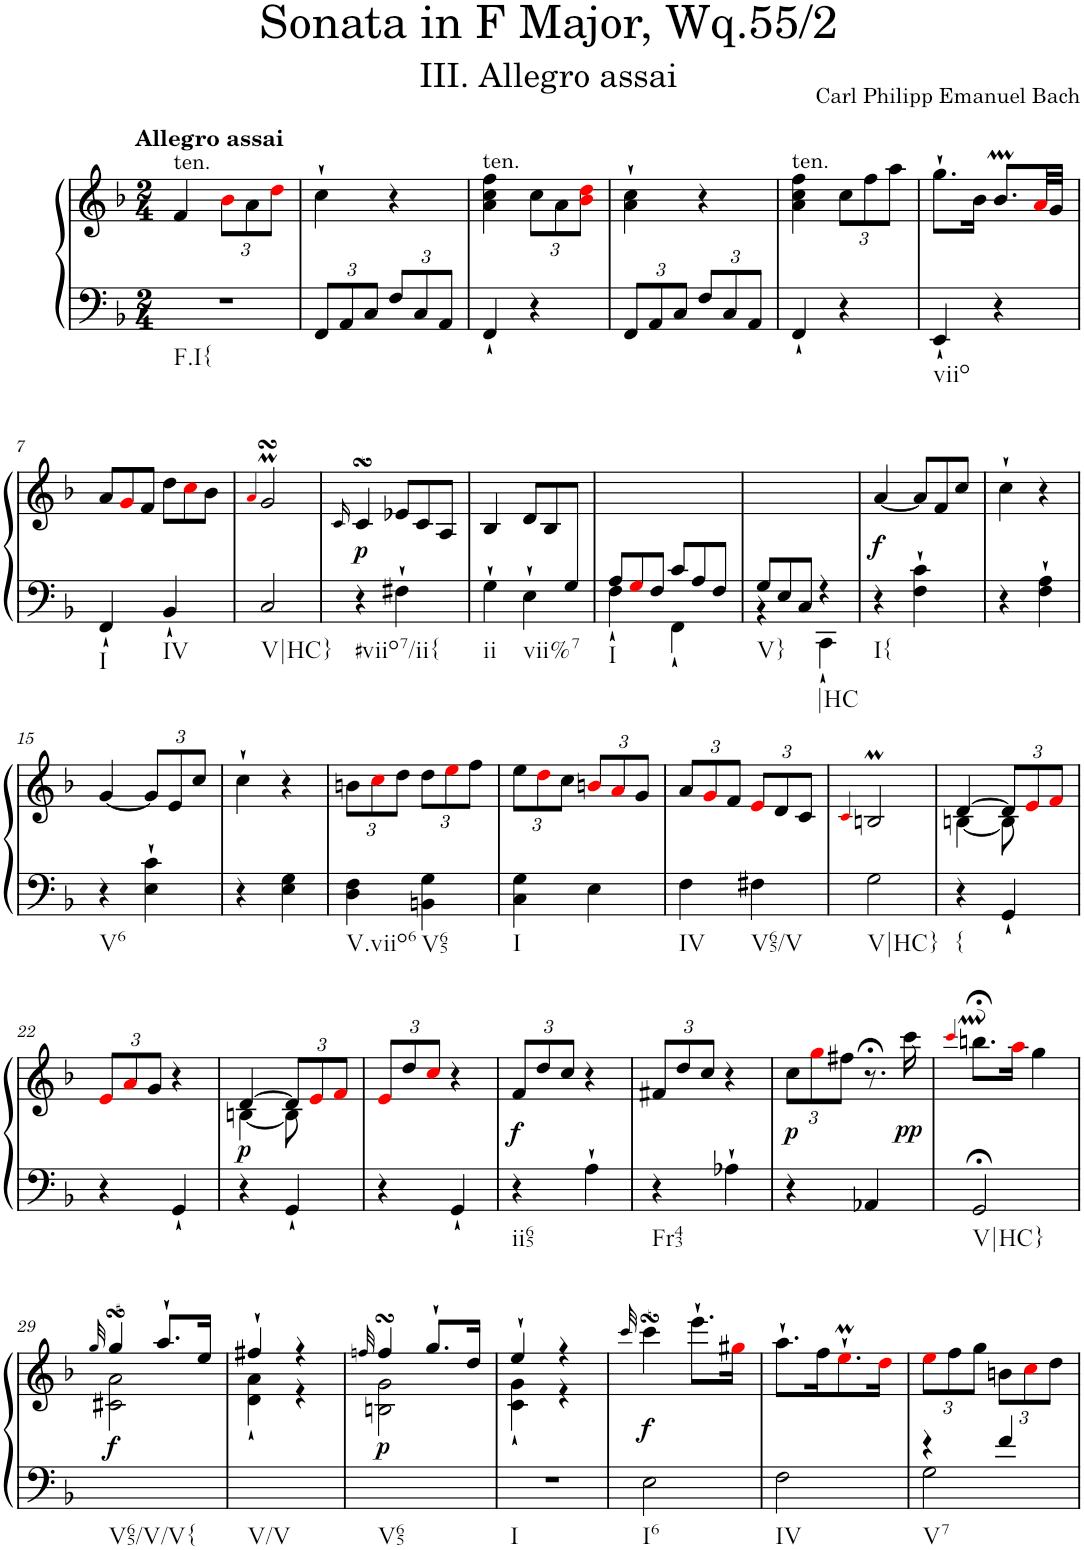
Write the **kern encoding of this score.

**kern	**kern	**dynam	**harte
*part1	*part1	*part1	*part1
*staff2	*staff1	*staff1/2	*
*I"Harpsichord	*	*	*
*I'Hch.	*	*	*
*clefF4	*clefG2	*	*
*k[b-]	*k[b-]	*	*
*M2/4	*M2/4	*	*
=1	=1	=1	=1
!	!LO:TX:a:B:t=Allegro assai	!	!
!	!LO:TX:a:t=ten.	!	!
2r	4f/	.	.
*	*Xbrackettup	*	*
.	12b-i\L	.	.
.	12a\	.	.
.	12ddi\J	.	.
=2	=2	=2	=2
*Xbrackettup	*	*	*
12FF/L	4cc`\	.	.
12AA/	.	.	.
12C/J	.	.	.
12F/L	4r	.	.
12C/	.	.	.
12AA/J	.	.	.
=3	=3	=3	=3
!	!LO:TX:a:t=ten.	!	!
4FF`/	4a\ 4cc\ 4ff\	.	.
4r	12cc\L	.	.
.	12a\	.	.
.	12b-i\ 12ddi\J	.	.
=4	=4	=4	=4
12FF/L	4a\` 4cc\`	.	.
12AA/	.	.	.
12C/J	.	.	.
12F/L	4r	.	.
12C/	.	.	.
12AA/J	.	.	.
=5	=5	=5	=5
!	!LO:TX:a:t=ten.	!	!
4FF`/	4a\ 4cc\ 4ff\	.	.
4r	12cc\L	.	.
.	12ff\	.	.
.	12aa\J	.	.
=6	=6	=6	=6
4EE`/	8.gg`\L	.	.
.	16b-\Jk	.	.
4r	8.b-M/L	.	.
.	32ai/LL	.	.
.	32g/JJJ	.	.
!!LO:LB:g=z
=7	=7	=7	=7
*	*Xtuplet	*	*
4FF`/	12a/L	.	.
.	12gi/	.	.
.	12f/J	.	.
4BB-`/	12dd\L	.	.
.	12cci\	.	.
.	12b-\J	.	.
=8	=8	=8	=8
.	4qai/	.	.
2C/	2gsSSSM/	.	.
=9	=9	=9	=9
.	16qc/	.	.
!	!	!LO:DY:b	!
4r	4csSSS/	p	.
4F#X`\	12e-X/L	.	.
.	12c/	.	.
.	12A/J	.	.
=10	=10	=10	=10
*^	*	*	*
12%5ryy	4G`\	4B-/	.	.
.	4E`\	12d/L	.	.
.	.	12B-/	.	.
12G/J	.	12ryy	.	.
=11	=11	=11	=11	=11
*Xtuplet	*	*	*	*
12A/L	4F`\	2ryy	.	.
12Gi/	.	.	.	.
12F/J	.	.	.	.
12c/L	4FF`\	.	.	.
12A/	.	.	.	.
12F/J	.	.	.	.
=12	=12	=12	=12	=12
*	*	*^	*	*
12G/L	4r	2ryy	4ryy	.	.
12E/	.	.	.	.	.
12C/J	.	.	.	.	.
!	!	!	!	!	!LO:H:kt=|HC
4r	4CC`\	.	4ryy	.	N
=13	=13	=13	=13	=13	=13
!	!	!	!	!LO:DY:b	!
*v	*v	*	*	*	*
*	*v	*v	*	*
4r	[4a/	f	.
4F\` 4c\`	12a/L]	.	.
.	12f/	.	.
.	12cc/J	.	.
=14	=14	=14	=14
4r	4cc`\	.	.
4F\` 4A\`	4r	.	.
!!LO:LB:g=z
=15	=15	=15	=15
4r	[4g/	.	.
*	*tuplet	*	*
4E\` 4c\`	12g/L]	.	.
.	12e/	.	.
.	12cc/J	.	.
=16	=16	=16	=16
4r	4cc`\	.	.
4E\ 4G\	4r	.	.
=17	=17	=17	=17
4D\ 4F\	12bn\L	.	.
.	12cci\	.	.
.	12dd\J	.	.
4BBn\ 4G\	12dd\L	.	.
.	12eei\	.	.
.	12ff\J	.	.
=18	=18	=18	=18
4C\ 4G\	12ee\L	.	.
.	12ddi\	.	.
.	12cc\J	.	.
4E\	12bni/L	.	.
.	12ai/	.	.
.	12g/J	.	.
=19	=19	=19	=19
4F\	12a/L	.	.
.	12gi/	.	.
.	12f/J	.	.
4F#X\	12ei/L	.	.
.	12d/	.	.
.	12c/J	.	.
=20	=20	=20	=20
.	4qci/	.	.
2G\	2Bnm/	.	.
=21	=21	=21	=21
*	*^	*	*
!	!	!	!	!LO:H:kt={
4r	[4d/	[4Bn\	.	N
4GG`/	12d/L]	8B\]	.	.
.	12ei/	.	.	.
.	.	8ryy	.	.
.	12fi/J	.	.	.
*	*v	*v	*	*
!!LO:LB:g=z
=22	=22	=22	=22
4r	12ei/L	.	.
.	12ai/	.	.
.	12g/J	.	.
4GG`/	4r	.	.
=23	=23	=23	=23
*	*^	*	*
!	!	!	!LO:DY:b	!
4r	[4d/	[4Bn\	p	.
4GG`/	12d/L]	8B\]	.	.
.	12ei/	.	.	.
.	.	8ryy	.	.
.	12fi/J	.	.	.
*	*v	*v	*	*
=24	=24	=24	=24
4r	12ei/L	.	.
.	12dd/	.	.
.	12cci/J	.	.
4GG`/	4r	.	.
=25	=25	=25	=25
!	!	!LO:DY:b	!
4r	12f/L	f	.
.	12dd/	.	.
.	12cc/J	.	.
4A`\	4r	.	.
=26	=26	=26	=26
!	!	!	!LO:H:kt=Fr43
4r	12f#X/L	.	N
.	12dd/	.	.
.	12cc/J	.	.
4A-X`\	4r	.	.
=27	=27	=27	=27
!	!	!LO:DY:b	!
4r	12cc\L	p	.
.	12ggi\	.	.
.	12ff#X\J	.	.
4AA-X/	8.r;<	.	.
!	!	!LO:DY:b	!
.	16ccc\	pp	.
=28	=28	=28	=28
.	4qccci/	.	.
2GG;</	8.bbn;<m\L	.	.
.	16aai\Jk	.	.
.	4gg\	.	.
!!LO:LB:g=z
=29	=29	=29	=29
.	32qgg/	.	.
*	*^	*	*
!	!	!	!LO:DY:b	!
2ryy	4ggsSSS/	2c#X\ 2a\	f	.
.	8.aa`/L	.	.	.
.	16ee/Jk	.	.	.
=30	=30	=30	=30	=30
2ryy	4ff#X`/	4d\` 4a\`	.	.
.	4r	4r	.	.
=31	=31	=31	=31	=31
.	32qffn/	.	.	.
!	!	!	!LO:DY:b	!
2ryy	4ffsSSs/	2Bn\ 2g\	p	.
.	8.gg`/L	.	.	.
.	16dd/Jk	.	.	.
=32	=32	=32	=32	=32
2r	4ee`/	4c\` 4g\`	.	.
.	4r	4r	.	.
*	*v	*v	*	*
=33	=33	=33	=33
.	32qccc/	.	.
*^	*	*	*
!	!	!	!LO:DY:b	!
2ryy	2E\	4cccsSSS\	f	.
.	.	8.eee`\L	.	.
.	.	16gg#Xi\Jk	.	.
=34	=34	=34	=34	=34
2ryy	2F\	8.aa`\L	.	.
.	.	16ff\K	.	.
.	.	8.eem`i\	.	.
.	.	16ddi\Jk	.	.
=35	=35	=35	=35	=35
4r	2G\	12eei\L	.	.
.	.	12ff\	.	.
.	.	12gg\J	.	.
4f/	.	12bn\L	.	.
.	.	12cci\	.	.
.	.	12dd\J	.	.
*v	*v	*	*	*
=	=	=	=
*-	*-	*-	*-
